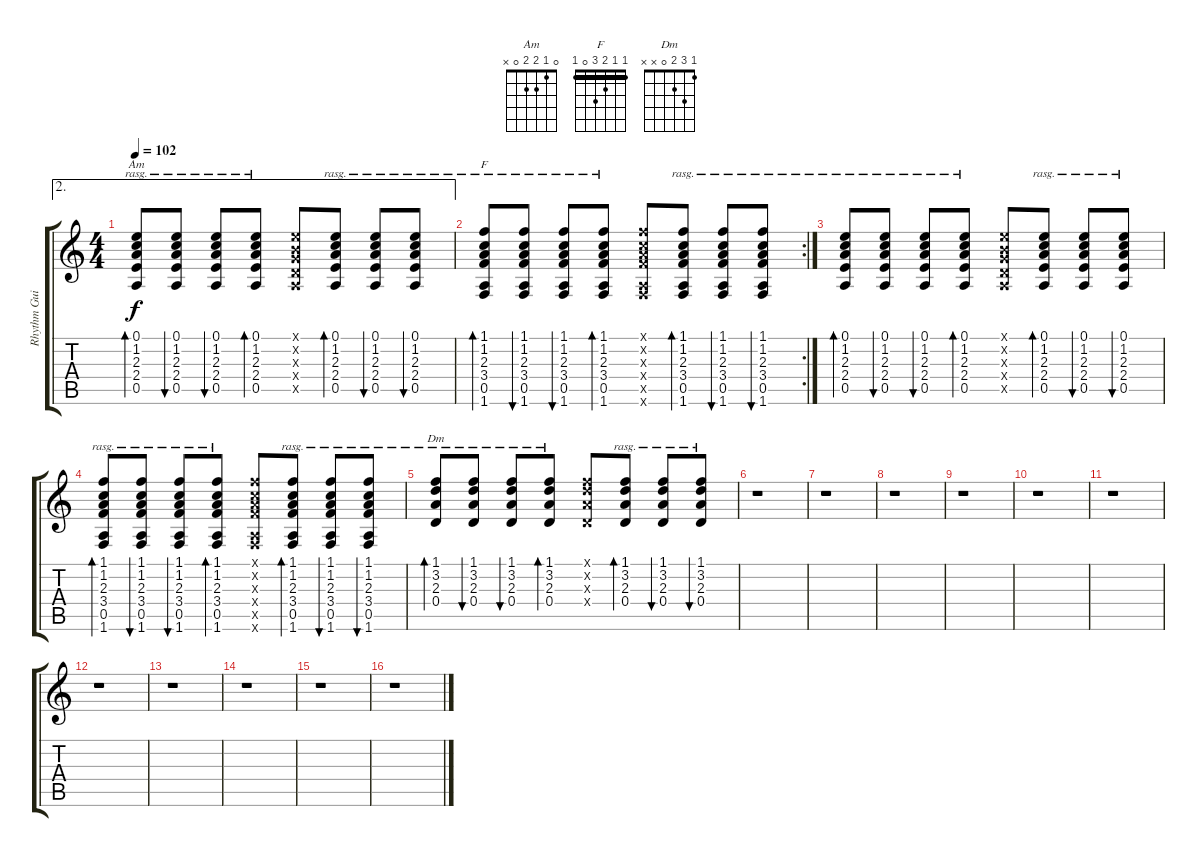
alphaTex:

\track ("Rhythm Guitar  (Chords)" "Rhythm Gui") {instrument acousticguitarnylon}
\staff {score tabs}
\tuning (E4 B3 G3 D3 A2 E2) {hide}
\chord ("Am" 0 1 2 2 0 x)
\chord ("F" 1 1 2 3 0 1) {barre 1}
\chord ("Dm" 1 3 2 0 x x)
\ae 2
\ts (4 4)
\tempo 102
\clef g2
\ks c
(0.1 1.2 2.3 2.4 0.5).8{bd 120 ch "Am" rasg ii dy f} (0.1 1.2 2.3 2.4 0.5).8{bu 120 rasg ii} (0.1 1.2 2.3 2.4 0.5).8{bu 120 rasg ii} (0.1 1.2 2.3 2.4 0.5).8{bd 120 rasg ii} (0.1{x} 0.2{x} 0.3{x} 0.4{x} 0.5{x}).8 (0.1 1.2 2.3 2.4 0.5).8{bd 120 rasg ii} (0.1 1.2 2.3 2.4 0.5).8{bu 120 rasg ii} (0.1 1.2 2.3 2.4 0.5).8{bu 120 rasg ii} |
\rc 2
(1.1 1.2 2.3 3.4 0.5 1.6).8{bd 120 ch "F" rasg ii} (1.1 1.2 2.3 3.4 0.5 1.6).8{bu 120 rasg ii} (1.1 1.2 2.3 3.4 0.5 1.6).8{bu 120 rasg ii} (1.1 1.2 2.3 3.4 0.5 1.6).8{bd 120 rasg ii} (1.1{x} 1.2{x} 2.3{x} 3.4{x} 0.5{x} 1.6{x}).8 (1.1 1.2 2.3 3.4 0.5 1.6).8{bd 120 rasg ii} (1.1 1.2 2.3 3.4 0.5 1.6).8{bu 120 rasg ii} (1.1 1.2 2.3 3.4 0.5 1.6).8{bu 120 rasg ii} |
(0.1 1.2 2.3 2.4 0.5).8{bd 120 rasg ii} (0.1 1.2 2.3 2.4 0.5).8{bu 120 rasg ii} (0.1 1.2 2.3 2.4 0.5).8{bu 120 rasg ii} (0.1 1.2 2.3 2.4 0.5).8{bd 120 rasg ii} (0.1{x} 0.2{x} 0.3{x} 0.4{x} 0.5{x}).8 (0.1 1.2 2.3 2.4 0.5).8{bd 120 rasg ii} (0.1 1.2 2.3 2.4 0.5).8{bu 120 rasg ii} (0.1 1.2 2.3 2.4 0.5).8{bu 120 rasg ii} |
(1.1 1.2 2.3 3.4 0.5 1.6).8{bd 120 rasg ii} (1.1 1.2 2.3 3.4 0.5 1.6).8{bu 120 rasg ii} (1.1 1.2 2.3 3.4 0.5 1.6).8{bu 120 rasg ii} (1.1 1.2 2.3 3.4 0.5 1.6).8{bd 120 rasg ii} (1.1{x} 1.2{x} 2.3{x} 3.4{x} 0.5{x} 1.6{x}).8 (1.1 1.2 2.3 3.4 0.5 1.6).8{bd 120 rasg ii} (1.1 1.2 2.3 3.4 0.5 1.6).8{bu 120 rasg ii} (1.1 1.2 2.3 3.4 0.5 1.6).8{bu 120 rasg ii} |
(1.1 3.2 2.3 0.4).8{bd 240 ch "Dm" rasg ii} (1.1 3.2 2.3 0.4).8{bu 240 rasg ii} (1.1 3.2 2.3 0.4).8{bu 240 rasg ii} (1.1 3.2 2.3 0.4).8{bd 120 rasg ii} (1.1{x} 3.2{x} 2.3{x} 0.4{x}).8 (1.1 3.2 2.3 0.4).8{bd 120 rasg ii} (1.1 3.2 2.3 0.4).8{bu 120 rasg ii} (1.1 3.2 2.3 0.4).8{bu 120 rasg ii} |
r.1 |
r.1 |
r.1 |
r.1 |
r.1 |
r.1 |
r.1 |
r.1 |
r.1 |
r.1 |
r.1
